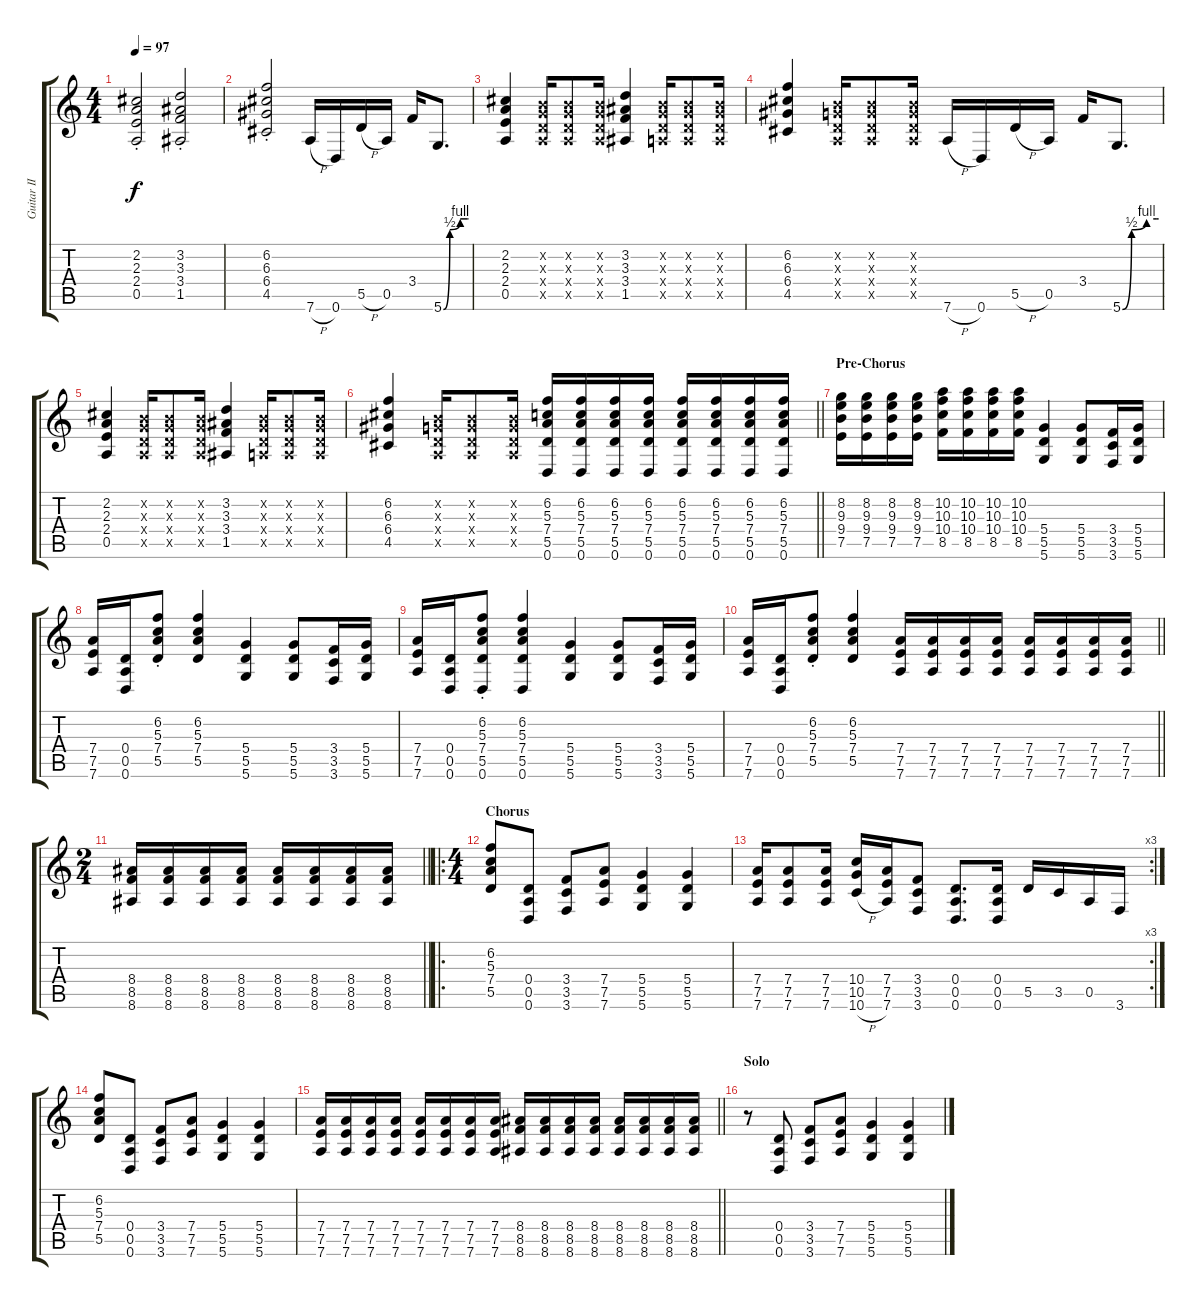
\track ("Guitar II" "Guitar II") {instrument distortionguitar}
\staff {score tabs}
\tuning (E4 B3 G3 D3 A2 D2) {hide}
\ts (4 4)
\tempo 97
\clef g2
\ks c
(2.2{st} 2.3{st} 2.4{st} 0.5{st}).2{dy f} (3.2{st} 3.3{st} 3.4{st} 1.5{st}).2 |
(6.2{st} 6.3{st} 6.4{st} 4.5{st}).2 7.6{h}.16 0.6.16 5.5{h}.16 0.5.16 3.4.16 5.6{be (custom 0 0 15 2 40 4 57 4 60 4)}.8{d} |
(2.2 2.3 2.4 0.5).4 (0.2{x} 0.3{x} 0.4{x} 0.5{x}).16 (0.2{x} 0.3{x} 0.4{x} 0.5{x}).8 (0.2{x} 0.3{x} 0.4{x} 0.5{x}).16 (3.2 3.3 3.4 1.5).4 (0.2{x} 0.3{x} 0.4{x} 0.5{x}).16 (0.2{x} 0.3{x} 0.4{x} 0.5{x}).8 (0.2{x} 0.3{x} 0.4{x} 0.5{x}).16 |
(6.2 6.3 6.4 4.5).4 (0.2{x} 0.3{x} 0.4{x} 0.5{x}).16 (0.2{x} 0.3{x} 0.4{x} 0.5{x}).8 (0.2{x} 0.3{x} 0.4{x} 0.5{x}).16 7.6{h}.16 0.6.16 5.5{h}.16 0.5.16 3.4.16 5.6{be (custom 0 0 15 2 40 4 57 4 60 4)}.8{d} |
(2.2 2.3 2.4 0.5).4 (0.2{x} 0.3{x} 0.4{x} 0.5{x}).16 (0.2{x} 0.3{x} 0.4{x} 0.5{x}).8 (0.2{x} 0.3{x} 0.4{x} 0.5{x}).16 (3.2 3.3 3.4 1.5).4 (0.2{x} 0.3{x} 0.4{x} 0.5{x}).16 (0.2{x} 0.3{x} 0.4{x} 0.5{x}).8 (0.2{x} 0.3{x} 0.4{x} 0.5{x}).16 |
\barLineRight lightlight
(6.2 6.3 6.4 4.5).4 (0.2{x} 0.3{x} 0.4{x} 0.5{x}).16 (0.2{x} 0.3{x} 0.4{x} 0.5{x}).8 (0.2{x} 0.3{x} 0.4{x} 0.5{x}).16 (6.2 5.3 7.4 5.5 0.6).16 (6.2 5.3 7.4 5.5 0.6).16 (6.2 5.3 7.4 5.5 0.6).16 (6.2 5.3 7.4 5.5 0.6).16 (6.2 5.3 7.4 5.5 0.6).16 (6.2 5.3 7.4 5.5 0.6).16 (6.2 5.3 7.4 5.5 0.6).16 (6.2 5.3 7.4 5.5 0.6).16 |
\section ("" "Pre-Chorus")
(8.2 9.3 9.4 7.5).16 (8.2 9.3 9.4 7.5).16 (8.2 9.3 9.4 7.5).16 (8.2 9.3 9.4 7.5).16 (10.2 10.3 10.4 8.5).16 (10.2 10.3 10.4 8.5).16 (10.2 10.3 10.4 8.5).16 (10.2 10.3 10.4 8.5).16 (5.4 5.5 5.6).4 (5.4 5.5 5.6).8 (3.4 3.5 3.6).16 (5.4 5.5 5.6).16 |
(7.4 7.5 7.6).16 (0.4 0.5 0.6).16 (6.2{st} 5.3{st} 7.4{st} 5.5{st}).8 (6.2 5.3 7.4 5.5).4 (5.4 5.5 5.6).4 (5.4 5.5 5.6).8 (3.4 3.5 3.6).16 (5.4 5.5 5.6).16 |
(7.4 7.5 7.6).16 (0.4 0.5 0.6).16 (6.2{st} 5.3{st} 7.4{st} 5.5{st} 0.6{st}).8 (6.2 5.3 7.4 5.5 0.6).4 (5.4 5.5 5.6).4 (5.4 5.5 5.6).8 (3.4 3.5 3.6).16 (5.4 5.5 5.6).16 |
\barLineRight lightlight
(7.4 7.5 7.6).16 (0.4 0.5 0.6).16 (6.2{st} 5.3{st} 7.4{st} 5.5{st}).8 (6.2 5.3 7.4 5.5).4 (7.4 7.5 7.6).16 (7.4 7.5 7.6).16 (7.4 7.5 7.6).16 (7.4 7.5 7.6).16 (7.4 7.5 7.6).16 (7.4 7.5 7.6).16 (7.4 7.5 7.6).16 (7.4 7.5 7.6).16 |
\ts (2 4)
\barLineRight lightlight
(8.4 8.5 8.6).16 (8.4 8.5 8.6).16 (8.4 8.5 8.6).16 (8.4 8.5 8.6).16 (8.4 8.5 8.6).16 (8.4 8.5 8.6).16 (8.4 8.5 8.6).16 (8.4 8.5 8.6).16 |
\ro
\ts (4 4)
\section ("" "Chorus")
(6.2 5.3 7.4 5.5).8 (0.4 0.5 0.6).8 (3.4 3.5 3.6).8 (7.4 7.5 7.6).8 (5.4 5.5 5.6).4 (5.4 5.5 5.6).4 |
\rc 3
(7.4 7.5 7.6).16 (7.4 7.5 7.6).8 (7.4 7.5 7.6).16 (10.4 10.5 10.6{h}).16 (7.4 7.5 7.6).16 (3.4 3.5 3.6).8 (0.4 0.5 0.6).8{d} (0.4 0.5 0.6).16 5.5.16 3.5.16 0.5.16 3.6.16 |
(6.2 5.3 7.4 5.5).8 (0.4 0.5 0.6).8 (3.4 3.5 3.6).8 (7.4 7.5 7.6).8 (5.4 5.5 5.6).4 (5.4 5.5 5.6).4 |
\barLineRight lightlight
(7.4 7.5 7.6).16 (7.4 7.5 7.6).16 (7.4 7.5 7.6).16 (7.4 7.5 7.6).16 (7.4 7.5 7.6).16 (7.4 7.5 7.6).16 (7.4 7.5 7.6).16 (7.4 7.5 7.6).16 (8.4 8.5 8.6).16 (8.4 8.5 8.6).16 (8.4 8.5 8.6).16 (8.4 8.5 8.6).16 (8.4 8.5 8.6).16 (8.4 8.5 8.6).16 (8.4 8.5 8.6).16 (8.4 8.5 8.6).16 |
\section ("" "Solo")
r.8{volume 8} (0.4 0.5 0.6).8 (3.4 3.5 3.6).8 (7.4 7.5 7.6).8 (5.4 5.5 5.6).4 (5.4 5.5 5.6).4
